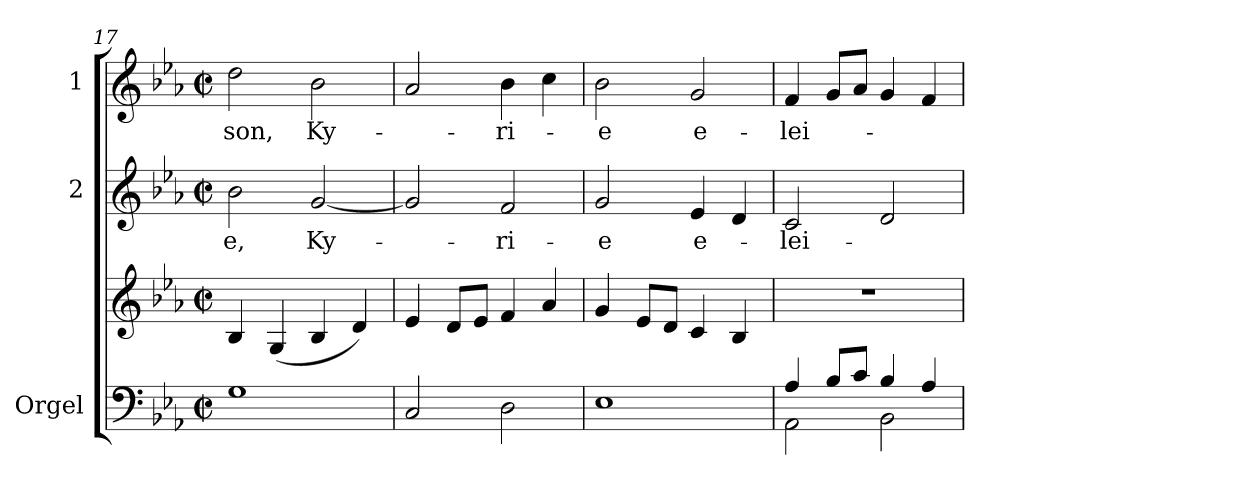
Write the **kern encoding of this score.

**kern	**kern	**kern	**text	**kern	**text
*part3	*part3	*part2	*part2	*part1	*part1
*staff4	*staff3	*staff2	*staff2	*staff1	*staff1
*I"Orgel	*	*I"2	*	*I"1	*
*I'Org.	*	*	*	*	*
*clefF4	*clefG2	*clefG2	*	*clefG2	*
*k[b-e-a-]	*k[b-e-a-]	*k[b-e-a-]	*	*k[b-e-a-]	*
*E-:	*E-:	*E-:	*	*E-:	*
*M2/2	*M2/2	*M2/2	*	*M2/2	*
*met(c|)	*met(c|)	*met(c|)	*	*met(c|)	*
=17	=17	=17	=17	=17	=17
!	!	!	!LO:LY:b	!	!LO:LY:b
1G	4B-/	2b-\	-e,	2dd\	-son,
.	(<4G/	.	.	.	.
!	!	!	!LO:LY:b	!	!LO:LY:b
.	4B-/	[2g/	Ky-	2b-\	Ky-
.	4d/)	.	.	.	.
=18	=18	=18	=18	=18	=18
2C/	4e-/	2g/]	.	2a-/	.
.	8d/L	.	.	.	.
.	8e-/J	.	.	.	.
!	!	!	!LO:LY:b	!	!LO:LY:b
2D\	4f/	2f/	-ri-	4b-\	-ri-
.	4a-/	.	.	4cc\	.
=19	=19	=19	=19	=19	=19
!	!	!	!LO:LY:b	!	!LO:LY:b
1E-	4g/	2g/	-e	2b-\	-e
.	8e-/L	.	.	.	.
.	8d/J	.	.	.	.
!	!	!	!LO:LY:b	!	!LO:LY:b
.	4c/	4e-/	e-	2g/	e-
.	4B-/	4d/	.	.	.
=20	=20	=20	=20	=20	=20
*^	*	*	*	*	*
!	!	!	!	!LO:LY:b	!	!LO:LY:b
4A-/	2AA-\	1r	2c/	-lei-	4f/	-lei-
8B-/L	.	.	.	.	8g/L	.
8c/J	.	.	.	.	8a-/J	.
4B-/	2BB-\	.	2d/	.	4g/	.
4A-/	.	.	.	.	4f/	.
*v	*v	*	*	*	*	*
=	=	=	=	=	=
*-	*-	*-	*-	*-	*-
